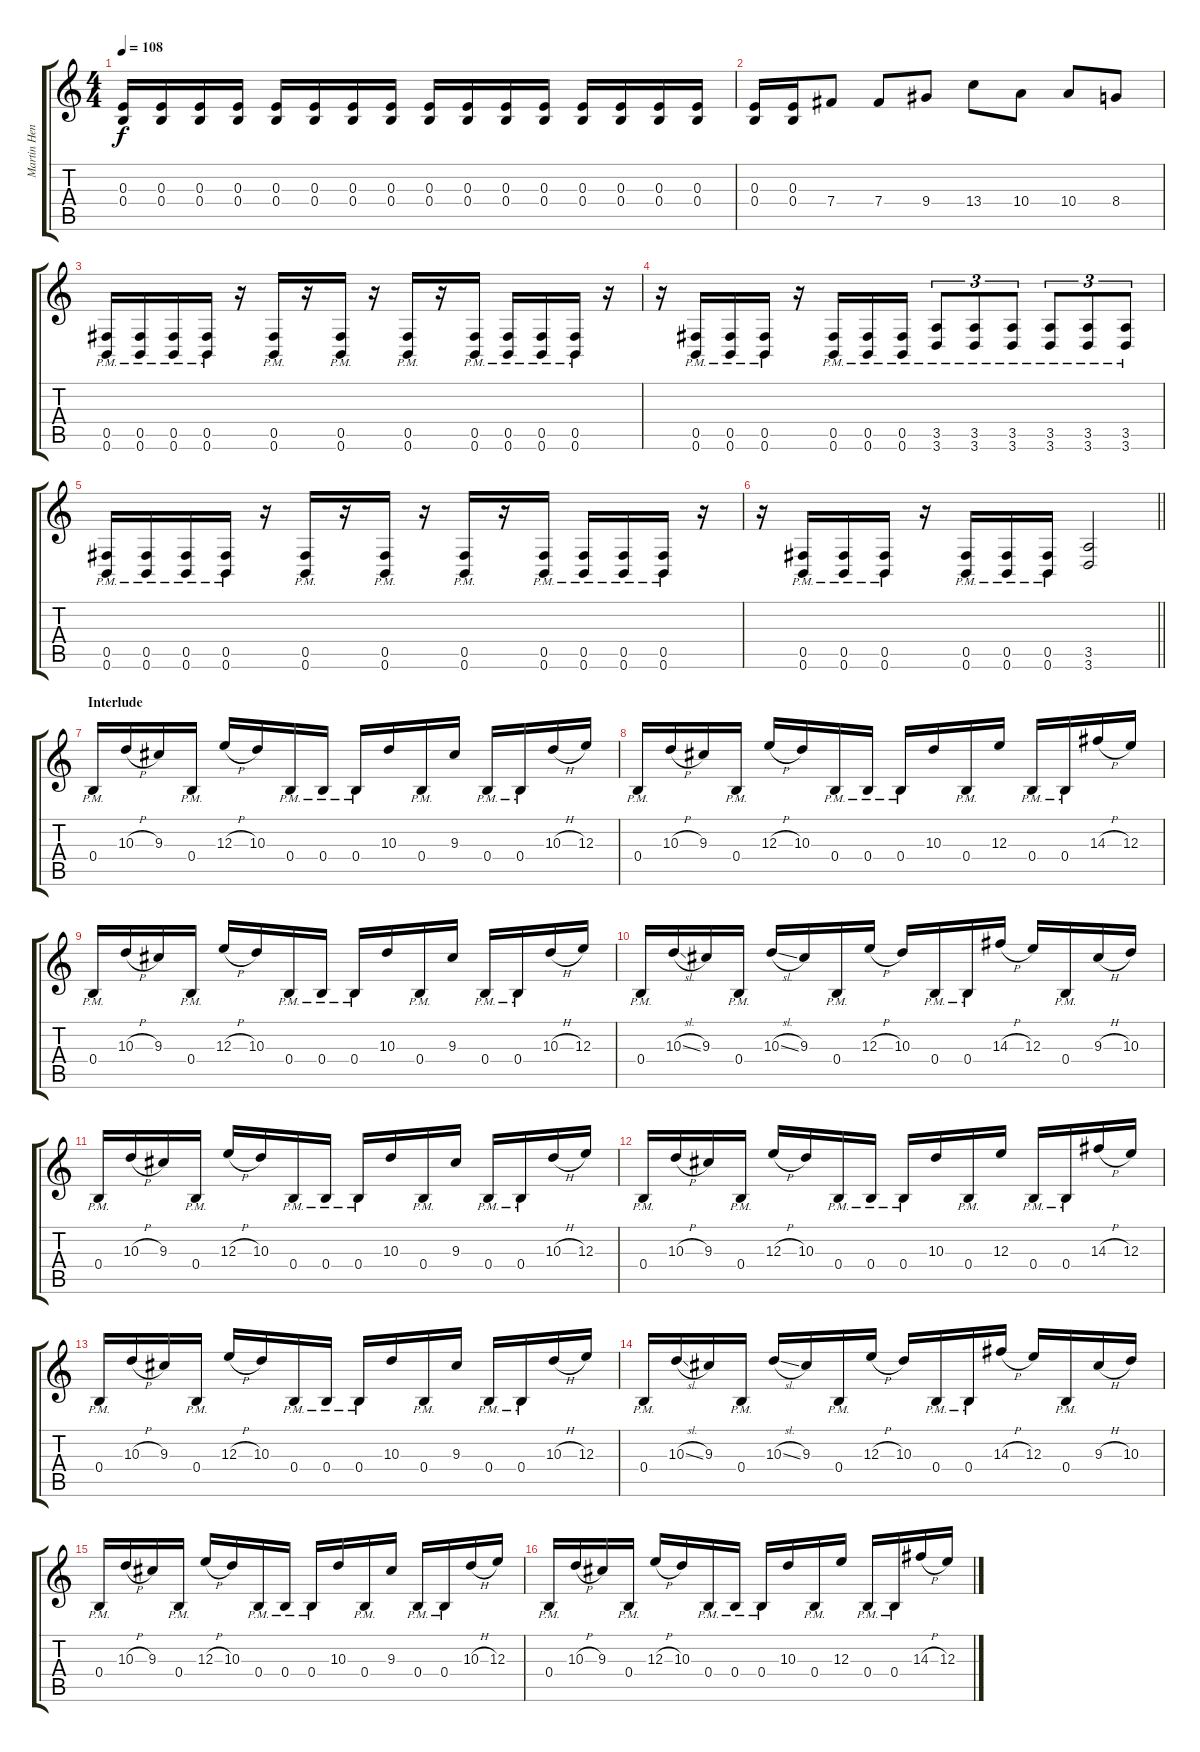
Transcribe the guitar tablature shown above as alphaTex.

\track ("Martin Henriksson" "Martin Hen") {instrument distortionguitar}
\staff {score tabs}
\tuning (Db4 Ab3 E3 B2 Gb2 B1) {hide}
\ts (4 4)
\tempo 108
\clef g2
\ks c
(0.3 0.4).16{dy f} (0.3 0.4).16 (0.3 0.4).16 (0.3 0.4).16 (0.3 0.4).16 (0.3 0.4).16 (0.3 0.4).16 (0.3 0.4).16 (0.3 0.4).16 (0.3 0.4).16 (0.3 0.4).16 (0.3 0.4).16 (0.3 0.4).16 (0.3 0.4).16 (0.3 0.4).16 (0.3 0.4).16 |
(0.3 0.4).16 (0.3 0.4).16 7.4.8 7.4.8 9.4.8 13.4.8 10.4.8 10.4.8 8.4.8 |
(0.5{pm} 0.6{pm}).16 (0.5{pm} 0.6{pm}).16 (0.5{pm} 0.6{pm}).16 (0.5{pm} 0.6{pm}).16 r.16 (0.5{pm} 0.6{pm}).16 r.16 (0.5{pm} 0.6{pm}).16 r.16 (0.5{pm} 0.6{pm}).16 r.16 (0.5{pm} 0.6{pm}).16 (0.5{pm} 0.6{pm}).16 (0.5{pm} 0.6{pm}).16 (0.5{pm} 0.6{pm}).16 r.16 |
r.16 (0.5{pm} 0.6{pm}).16 (0.5{pm} 0.6{pm}).16 (0.5{pm} 0.6{pm}).16 r.16 (0.5{pm} 0.6{pm}).16 (0.5{pm} 0.6{pm}).16 (0.5{pm} 0.6{pm}).16 (3.5{pm} 3.6{pm}).8{tu (3 2)} (3.5{pm} 3.6{pm}).8{tu (3 2)} (3.5{pm} 3.6{pm}).8{tu (3 2)} (3.5{pm} 3.6{pm}).8{tu (3 2)} (3.5{pm} 3.6{pm}).8{tu (3 2)} (3.5{pm} 3.6{pm}).8{tu (3 2)} |
(0.5{pm} 0.6{pm}).16 (0.5{pm} 0.6{pm}).16 (0.5{pm} 0.6{pm}).16 (0.5{pm} 0.6{pm}).16 r.16 (0.5{pm} 0.6{pm}).16 r.16 (0.5{pm} 0.6{pm}).16 r.16 (0.5{pm} 0.6{pm}).16 r.16 (0.5{pm} 0.6{pm}).16 (0.5{pm} 0.6{pm}).16 (0.5{pm} 0.6{pm}).16 (0.5{pm} 0.6{pm}).16 r.16 |
\barLineRight lightlight
r.16 (0.5{pm} 0.6{pm}).16 (0.5{pm} 0.6{pm}).16 (0.5{pm} 0.6{pm}).16 r.16 (0.5{pm} 0.6{pm}).16 (0.5{pm} 0.6{pm}).16 (0.5{pm} 0.6{pm}).16 (3.5 3.6).2 |
\section ("" "Interlude")
0.4{pm}.16 10.3{h}.16 9.3.16 0.4{pm}.16 12.3{h}.16 10.3.16 0.4{pm}.16 0.4{pm}.16 0.4{pm}.16 10.3.16 0.4{pm}.16 9.3.16 0.4{pm}.16 0.4{pm}.16 10.3{h}.16 12.3.16 |
0.4{pm}.16 10.3{h}.16 9.3.16 0.4{pm}.16 12.3{h}.16 10.3.16 0.4{pm}.16 0.4{pm}.16 0.4{pm}.16 10.3.16 0.4{pm}.16 12.3.16 0.4{pm}.16 0.4{pm}.16 14.3{h}.16 12.3.16 |
0.4{pm}.16 10.3{h}.16 9.3.16 0.4{pm}.16 12.3{h}.16 10.3.16 0.4{pm}.16 0.4{pm}.16 0.4{pm}.16 10.3.16 0.4{pm}.16 9.3.16 0.4{pm}.16 0.4{pm}.16 10.3{h}.16 12.3.16 |
0.4{pm}.16 10.3{sl}.16 9.3.16 0.4{pm}.16 10.3{sl}.16 9.3.16 0.4{pm}.16 12.3{h}.16 10.3.16 0.4{pm}.16 0.4{pm}.16 14.3{h}.16 12.3.16 0.4{pm}.16 9.3{h}.16 10.3.16 |
0.4{pm}.16 10.3{h}.16 9.3.16 0.4{pm}.16 12.3{h}.16 10.3.16 0.4{pm}.16 0.4{pm}.16 0.4{pm}.16 10.3.16 0.4{pm}.16 9.3.16 0.4{pm}.16 0.4{pm}.16 10.3{h}.16 12.3.16 |
0.4{pm}.16 10.3{h}.16 9.3.16 0.4{pm}.16 12.3{h}.16 10.3.16 0.4{pm}.16 0.4{pm}.16 0.4{pm}.16 10.3.16 0.4{pm}.16 12.3.16 0.4{pm}.16 0.4{pm}.16 14.3{h}.16 12.3.16 |
0.4{pm}.16 10.3{h}.16 9.3.16 0.4{pm}.16 12.3{h}.16 10.3.16 0.4{pm}.16 0.4{pm}.16 0.4{pm}.16 10.3.16 0.4{pm}.16 9.3.16 0.4{pm}.16 0.4{pm}.16 10.3{h}.16 12.3.16 |
0.4{pm}.16 10.3{sl}.16 9.3.16 0.4{pm}.16 10.3{sl}.16 9.3.16 0.4{pm}.16 12.3{h}.16 10.3.16 0.4{pm}.16 0.4{pm}.16 14.3{h}.16 12.3.16 0.4{pm}.16 9.3{h}.16 10.3.16 |
0.4{pm}.16 10.3{h}.16 9.3.16 0.4{pm}.16 12.3{h}.16 10.3.16 0.4{pm}.16 0.4{pm}.16 0.4{pm}.16 10.3.16 0.4{pm}.16 9.3.16 0.4{pm}.16 0.4{pm}.16 10.3{h}.16 12.3.16 |
0.4{pm}.16 10.3{h}.16 9.3.16 0.4{pm}.16 12.3{h}.16 10.3.16 0.4{pm}.16 0.4{pm}.16 0.4{pm}.16 10.3.16 0.4{pm}.16 12.3.16 0.4{pm}.16 0.4{pm}.16 14.3{h}.16 12.3.16
